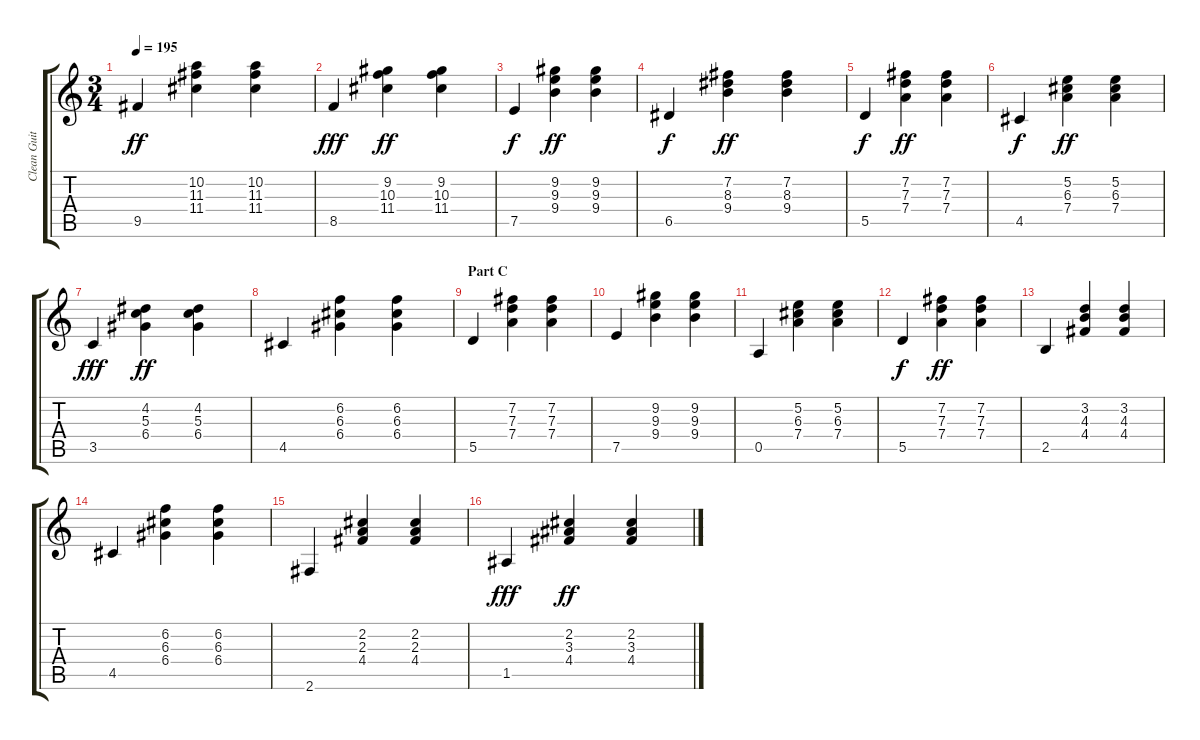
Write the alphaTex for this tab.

\track ("Clean Guitar" "Clean Guit") {instrument electricguitarclean}
\staff {score tabs}
\tuning (E4 B3 G3 D3 A2 E2) {hide}
\ts (3 4)
\tempo 195
\clef g2
\ks c
9.5.4{dy ff} (10.2 11.3 11.4).4 (10.2 11.3 11.4).4 |
8.5.4{dy fff} (9.2 10.3 11.4).4{dy ff} (9.2 10.3 11.4).4 |
7.5.4{dy f} (9.2 9.3 9.4).4{dy ff} (9.2 9.3 9.4).4 |
6.5.4{dy f} (7.2 8.3 9.4).4{dy ff} (7.2 8.3 9.4).4 |
5.5.4{dy f} (7.2 7.3 7.4).4{dy ff} (7.2 7.3 7.4).4 |
4.5.4{dy f} (5.2 6.3 7.4).4{dy ff} (5.2 6.3 7.4).4 |
3.5.4{dy fff} (4.2 5.3 6.4).4{dy ff} (4.2 5.3 6.4).4 |
4.5.4 (6.2 6.3 6.4).4 (6.2 6.3 6.4).4 |
\section ("" "Part C")
5.5.4 (7.2 7.3 7.4).4 (7.2 7.3 7.4).4 |
7.5.4 (9.2 9.3 9.4).4 (9.2 9.3 9.4).4 |
0.5.4 (5.2 6.3 7.4).4 (5.2 6.3 7.4).4 |
5.5.4{dy f} (7.2 7.3 7.4).4{dy ff} (7.2 7.3 7.4).4 |
2.5.4 (3.2 4.3 4.4).4 (3.2 4.3 4.4).4 |
4.5.4 (6.2 6.3 6.4).4 (6.2 6.3 6.4).4 |
2.6.4 (2.2 2.3 4.4).4 (2.2 2.3 4.4).4 |
1.5.4{dy fff} (2.2 3.3 4.4).4{dy ff} (2.2 3.3 4.4).4
